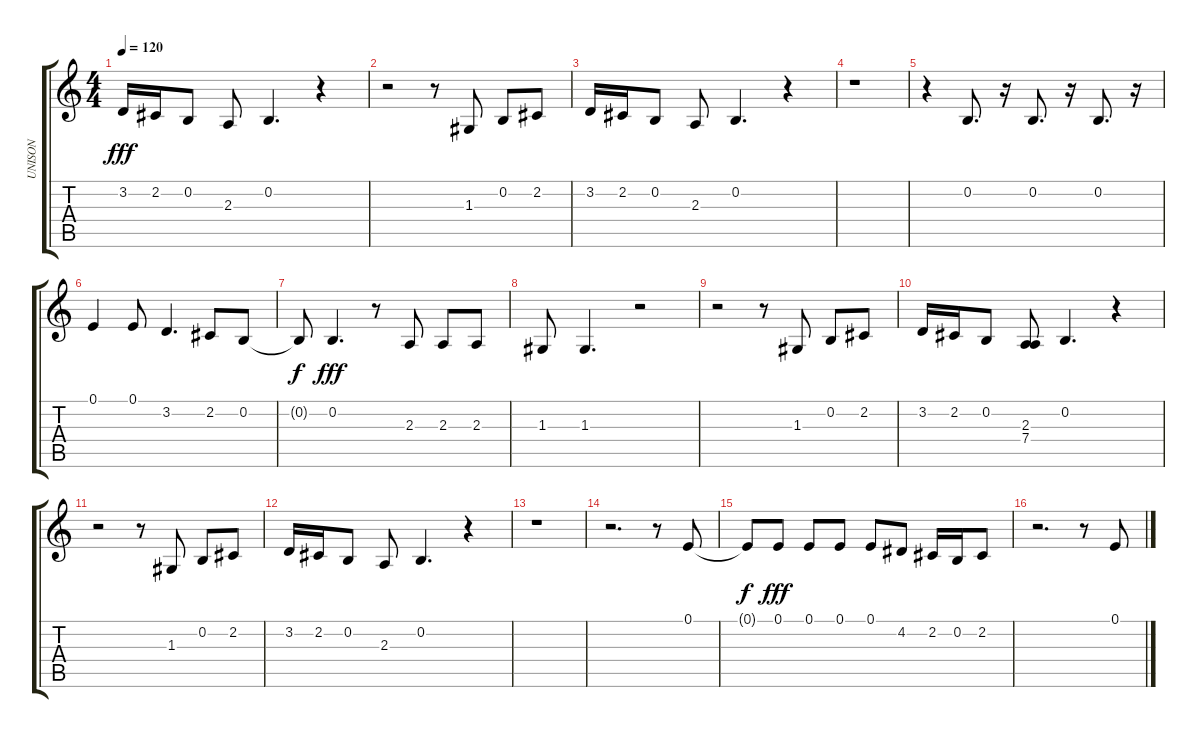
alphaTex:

\track ("UNISON     (GS) " "UNISON    ") {instrument acousticgrandpiano}
\staff {score tabs}
\tuning (E4 B3 G3 D3 A2 E2) {hide}
\ts (4 4)
\tempo 120
\clef g2
\ks c
3.2.16{dy fff} 2.2.16 0.2.8 2.3.8 0.2.4{d} r.4 |
r.2 r.8 1.3.8 0.2.8 2.2.8 |
3.2.16 2.2.16 0.2.8 2.3.8 0.2.4{d} r.4 |
r.1 |
r.4 0.2.8{d} r.16 0.2.8{d} r.16 0.2.8{d} r.16 |
0.1.4 0.1.8 3.2.4{d} 2.2.8 0.2.8 |
0.2{t}.8{dy f} 0.2.4{d dy fff} r.8 2.3.8 2.3.8 2.3.8 |
1.3.8 1.3.4{d} r.2 |
r.2 r.8 1.3.8 0.2.8 2.2.8 |
3.2.16 2.2.16 0.2.8 (2.3 7.4).8 0.2.4{d} r.4 |
r.2 r.8 1.3.8 0.2.8 2.2.8 |
3.2.16 2.2.16 0.2.8 2.3.8 0.2.4{d} r.4 |
r.1 |
r.2{d} r.8 0.1.8 |
0.1{t}.8{dy f} 0.1.8{dy fff} 0.1.8 0.1.8 0.1.8 4.2.8 2.2.16 0.2.16 2.2.8 |
r.2{d} r.8 0.1.8
